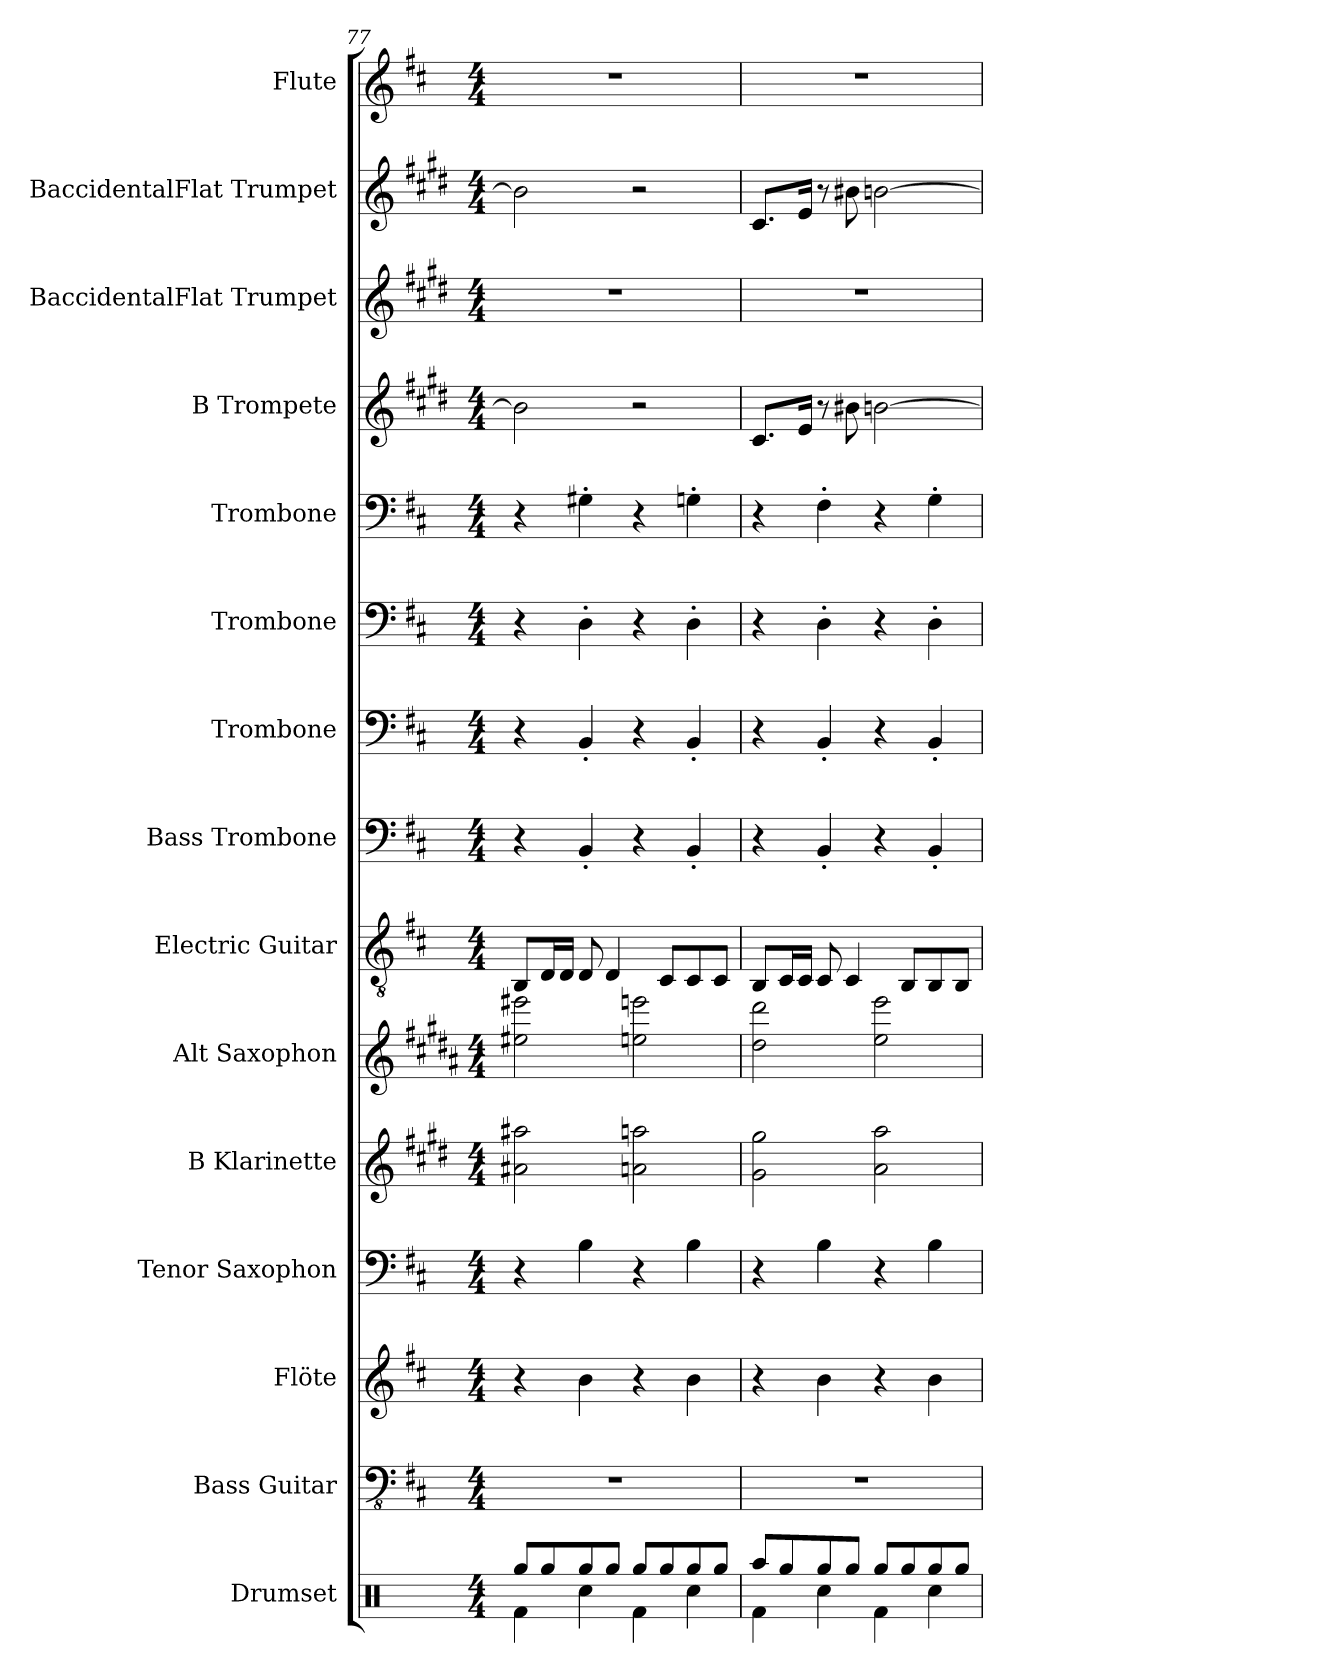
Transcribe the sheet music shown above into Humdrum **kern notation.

**kern	**kern	**kern	**kern	**kern	**kern	**kern	**kern	**kern	**kern	**kern	**kern	**kern	**kern	**kern
*part15	*part14	*part13	*part12	*part11	*part10	*part9	*part8	*part7	*part6	*part5	*part4	*part3	*part2	*part1
*staff15	*staff14	*staff13	*staff12	*staff11	*staff10	*staff9	*staff8	*staff7	*staff6	*staff5	*staff4	*staff3	*staff2	*staff1
*I"Drumset	*I"Bass Guitar	*I"Flöte	*I"Tenor Saxophon	*I"B Klarinette	*I"Alt Saxophon	*I"Electric Guitar	*I"Bass Trombone	*I"Trombone	*I"Trombone	*I"Trombone	*I"B Trompete	*I"BaccidentalFlat Trumpet	*I"BaccidentalFlat Trumpet	*I"Flute
*I'Drs.	*I'B. Guit.	*I'Fl.	*I'T. Sax.	*I'B Kl.	*I'A. Sax.	*I'El. Guit.	*I'B. Trb.	*I'Trb.	*I'Trb.	*I'Trb.	*I'B Tpt.	*I'BaccidentalFlat Tpt.	*I'BaccidentalFlat Tpt.	*I'Fl.
*clefX	*clefFv4	*clefG2	*clefF4	*clefG2	*clefG2	*clefGv2	*clefF4	*clefF4	*clefF4	*clefF4	*clefG2	*clefG2	*clefG2	*clefG2
*	*	*	*ITrd8c14	*ITrd1c2	*ITrd5c9	*	*	*	*	*	*ITrd1c2	*ITrd1c2	*ITrd1c2	*
*k[]	*k[f#c#]	*k[f#c#]	*k[f#c#]	*k[f#c#]	*k[f#c#]	*k[f#c#]	*k[f#c#]	*k[f#c#]	*k[f#c#]	*k[f#c#]	*k[f#c#]	*k[f#c#]	*k[f#c#]	*k[f#c#]
*M4/4	*M4/4	*M4/4	*M4/4	*M4/4	*M4/4	*M4/4	*M4/4	*M4/4	*M4/4	*M4/4	*M4/4	*M4/4	*M4/4	*M4/4
=77	=77	=77	=77	=77	=77	=77	=77	=77	=77	=77	=77	=77	=77	=77
*^	*	*	*	*	*	*	*	*	*	*	*	*	*	*
8Rgg/L	4Rf\	1r	4r	4r	2g#X\ 2gg#X\	2g#X\ 2gg#X\	8BB/L	4r	4r	4r	4r	2a\]	1r	2a\]	1r
8Rgg/	.	.	.	.	.	.	16D/L	.	.	.	.	.	.	.	.
.	.	.	.	.	.	.	16D/JJ	.	.	.	.	.	.	.	.
8Rgg/	4Rcc\	.	4b\	4BB\	.	.	8D/	4BB'/	4BB'/	4D'\	4G#X'\	.	.	.	.
8Rgg/J	.	.	.	.	.	.	4D/	.	.	.	.	.	.	.	.
8Rgg/L	4Rf\	.	4r	4r	2gn\ 2ggn\	2gn\ 2ggn\	.	4r	4r	4r	4r	2r	.	2r	.
8Rgg/	.	.	.	.	.	.	8C#/L	.	.	.	.	.	.	.	.
8Rgg/	4Rcc\	.	4b\	4BB\	.	.	8C#/	4BB'/	4BB'/	4D'\	4Gn'\	.	.	.	.
8Rgg/J	.	.	.	.	.	.	8C#/J	.	.	.	.	.	.	.	.
!!LO:PB:g=z
=78	=78	=78	=78	=78	=78	=78	=78	=78	=78	=78	=78	=78	=78	=78	=78
8Raa/L	4Rf\	1r	4r	4r	2f#\ 2ff#\	2f#\ 2ff#\	8BB/L	4r	4r	4r	4r	8.B/L	1r	8.B/L	1r
8Rgg/	.	.	.	.	.	.	16C#/L	.	.	.	.	.	.	.	.
.	.	.	.	.	.	.	16C#/JJ	.	.	.	.	16d/Jk	.	16d/Jk	.
8Rgg/	4Rcc\	.	4b\	4BB\	.	.	8C#/	4BB'/	4BB'/	4D'\	4F#'\	8r	.	8r	.
8Rgg/J	.	.	.	.	.	.	4C#/	.	.	.	.	8a#X\	.	8a#X\	.
8Rgg/L	4Rf\	.	4r	4r	2g\ 2gg\	2g\ 2gg\	.	4r	4r	4r	4r	[2an\	.	[2an\	.
8Rgg/	.	.	.	.	.	.	8BB/L	.	.	.	.	.	.	.	.
8Rgg/	4Rcc\	.	4b\	4BB\	.	.	8BB/	4BB'/	4BB'/	4D'\	4G'\	.	.	.	.
8Rgg/J	.	.	.	.	.	.	8BB/J	.	.	.	.	.	.	.	.
*v	*v	*	*	*	*	*	*	*	*	*	*	*	*	*	*
=	=	=	=	=	=	=	=	=	=	=	=	=	=	=
*-	*-	*-	*-	*-	*-	*-	*-	*-	*-	*-	*-	*-	*-	*-
